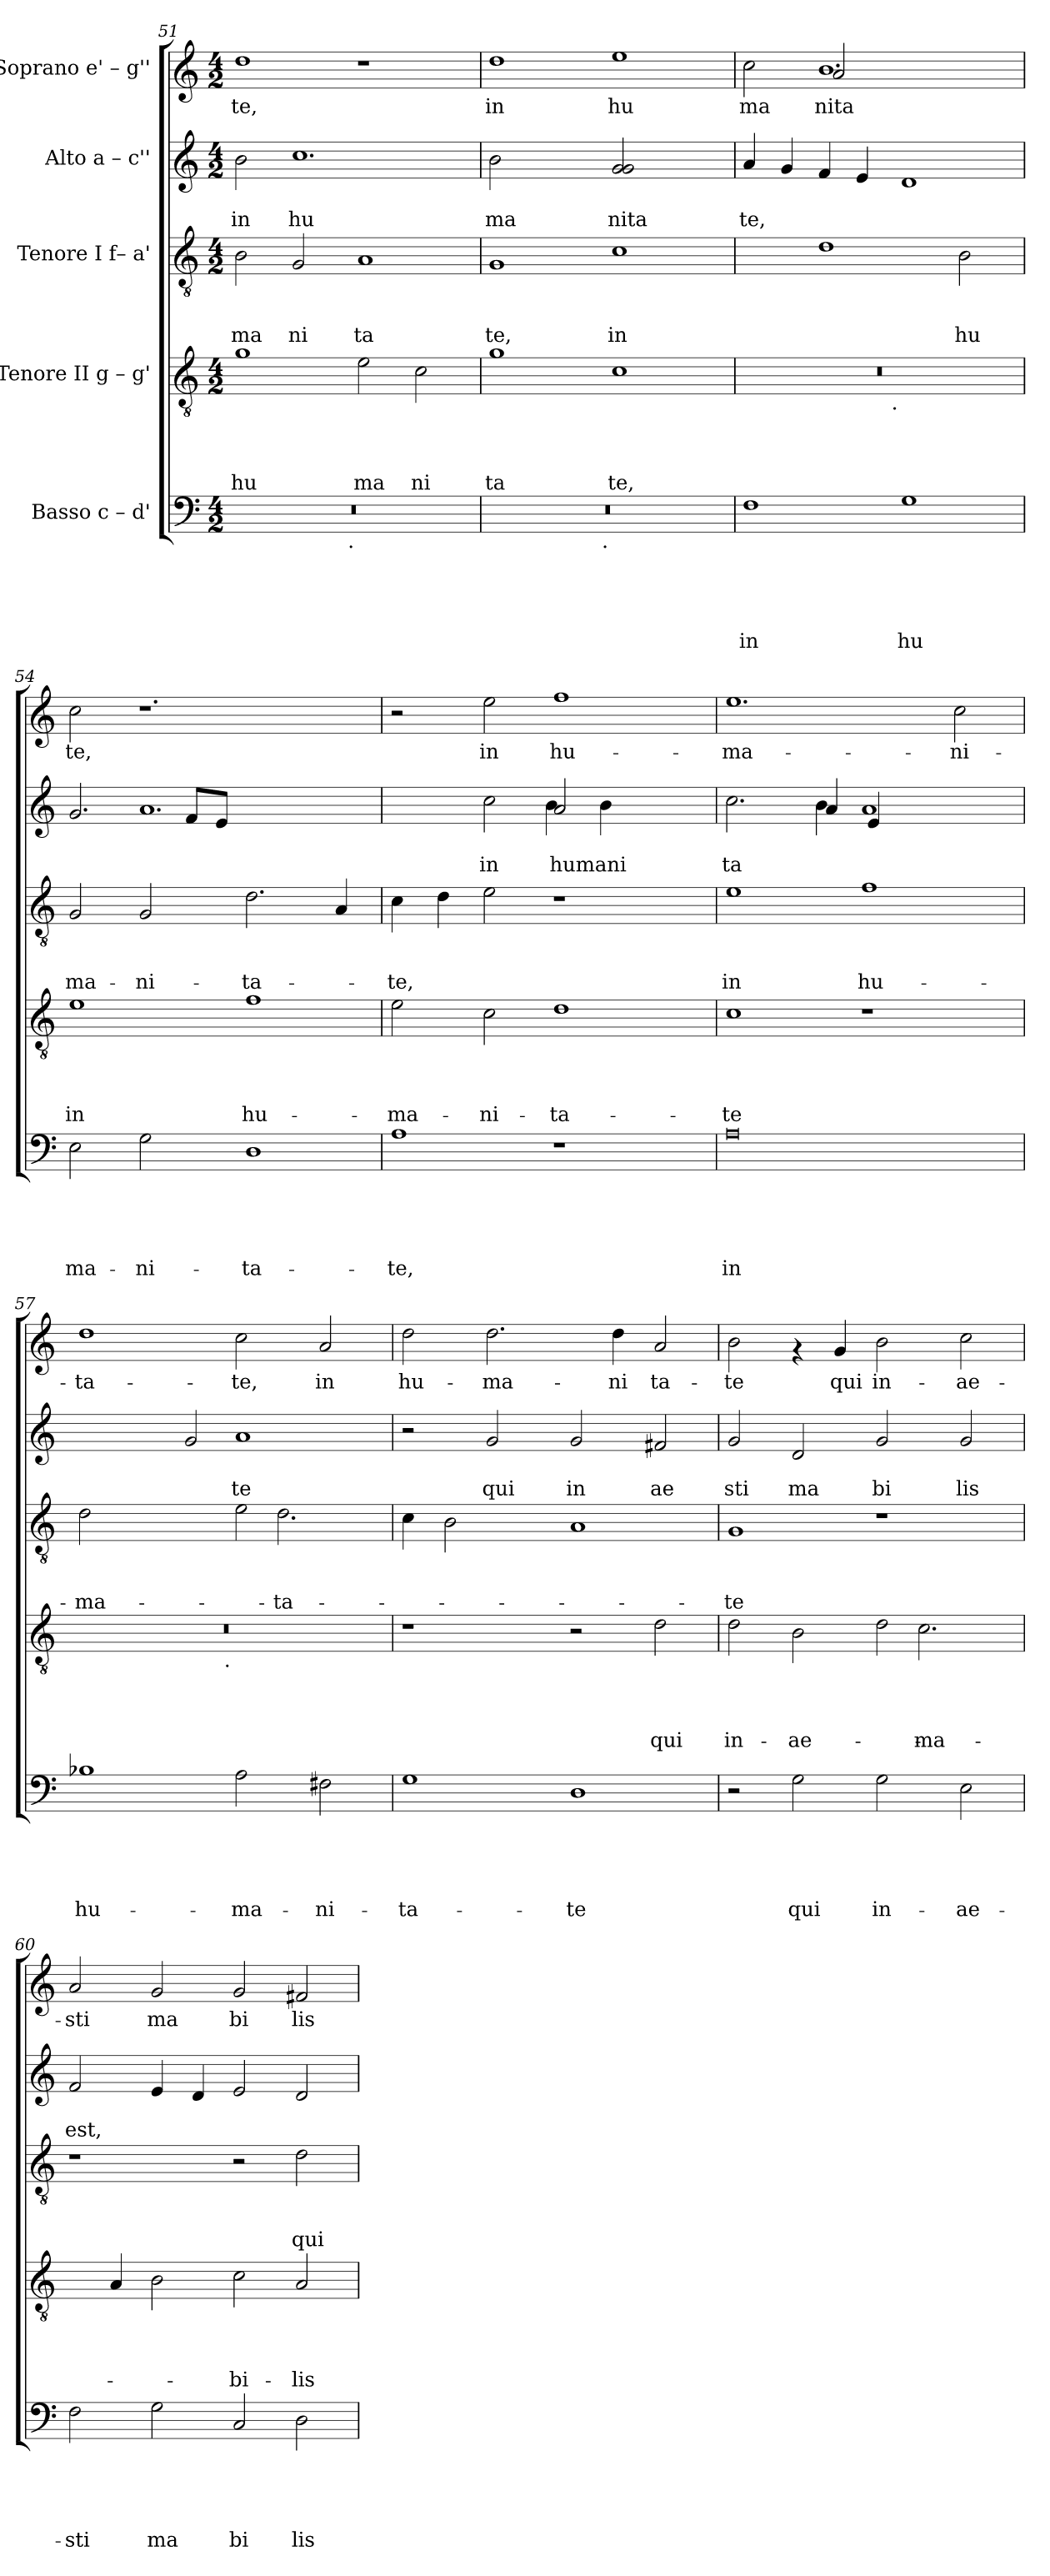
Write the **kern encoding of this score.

**kern	**text	**text	**text	**text	**text	**kern	**text	**text	**text	**text	**kern	**text	**text	**text	**kern	**text	**text	**kern	**text
*part5	*part5	*part5	*part5	*part5	*part5	*part4	*part4	*part4	*part4	*part4	*part3	*part3	*part3	*part3	*part2	*part2	*part2	*part1	*part1
*staff5	*staff5	*staff5	*staff5	*staff5	*staff5	*staff4	*staff4	*staff4	*staff4	*staff4	*staff3	*staff3	*staff3	*staff3	*staff2	*staff2	*staff2	*staff1	*staff1
*I"Basso c – d'	*	*	*	*	*	*I"Tenore II g – g'	*	*	*	*	*I"Tenore I f– a'	*	*	*	*I"Alto a – c''	*	*	*I"Soprano e' – g''	*
*clefF4	*	*	*	*	*	*clefGv2	*	*	*	*	*clefGv2	*	*	*	*clefG2	*	*	*clefG2	*
*k[]	*	*	*	*	*	*k[]	*	*	*	*	*k[]	*	*	*	*k[]	*	*	*k[]	*
*C:	*	*	*	*	*	*C:	*	*	*	*	*C:	*	*	*	*C:	*	*	*C:	*
*M4/2	*	*	*	*	*	*M4/2	*	*	*	*	*M4/2	*	*	*	*M4/2	*	*	*M4/2	*
=51	=51	=51	=51	=51	=51	=51	=51	=51	=51	=51	=51	=51	=51	=51	=51	=51	=51	=51	=51
!	!	!	!	!	!	!	!	!	!	!LO:LY:b	!	!	!	!LO:LY:b	!	!	!LO:LY:b	!	!LO:LY:b
*^	*	*	*	*	*	*	*	*	*	*	*	*	*	*	*	*	*	*	*
0r	2ryy	.	.	.	.	.	1g	.	.	.	hu	2B\	.	.	ma	2b\	.	in	1dd	te,
!	!	!	!	!	!	!	!	!	!	!	!	!	!	!	!LO:LY:b	!	!	!LO:LY:b	!	!
.	4...ryy	.	.	.	.	.	.	.	.	.	.	2G/	.	.	ni	1.cc	.	hu	.	.
!	!LO:TX:b:t=.	!	!	!	!	!	!	!	!	!	!	!	!	!	!	!	!	!	!	!
.	1ryy	.	.	.	.	.	.	.	.	.	.	.	.	.	.	.	.	.	.	.
!	!	!	!	!	!	!	!	!	!	!	!LO:LY:b	!	!	!	!LO:LY:b	!	!	!	!	!
.	.	.	.	.	.	.	2e\	.	.	.	ma	1A	.	.	ta	.	.	.	1r	.
!	!	!	!	!	!	!	!	!	!	!	!LO:LY:b	!	!	!	!	!	!	!	!	!
.	.	.	.	.	.	.	2c\	.	.	.	ni	.	.	.	.	.	.	.	.	.
.	32ryy	.	.	.	.	.	.	.	.	.	.	.	.	.	.	.	.	.	.	.
=52	=52	=52	=52	=52	=52	=52	=52	=52	=52	=52	=52	=52	=52	=52	=52	=52	=52	=52	=52	=52
!	!	!	!	!	!	!	!	!	!	!	!LO:LY:b	!	!	!	!LO:LY:b	!	!	!LO:LY:b	!	!LO:LY:b
0r	2ryy	.	.	.	.	.	1g	.	.	.	ta	1G	.	.	te,	2b\	.	ma	1dd	in
.	4...ryy	.	.	.	.	.	.	.	.	.	.	.	.	.	.	2ryy	.	.	.	.
!	!LO:TX:b:t=.	!	!	!	!	!	!	!	!	!	!	!	!	!	!	!	!	!	!	!
.	1ryy	.	.	.	.	.	.	.	.	.	.	.	.	.	.	.	.	.	.	.
!	!	!	!	!	!	!	!	!	!	!	!LO:LY:b	!	!	!	!LO:LY:b	!	!	!LO:LY:b	!	!LO:LY:b
.	.	.	.	.	.	.	1c	.	.	.	te,	1c	.	.	in	2g/ 2g/	.	nita	1ee	hu
.	.	.	.	.	.	.	.	.	.	.	.	.	.	.	.	2ryy	.	.	.	.
.	32ryy	.	.	.	.	.	.	.	.	.	.	.	.	.	.	.	.	.	.	.
=53	=53	=53	=53	=53	=53	=53	=53	=53	=53	=53	=53	=53	=53	=53	=53	=53	=53	=53	=53	=53
!	!	!	!	!	!	!LO:LY:b	!	!	!	!	!	!	!	!	!	!	!	!LO:LY:b	!	!LO:LY:b
*v	*v	*	*	*	*	*	*^	*	*	*	*	*	*	*	*	*	*	*	*^	*
1F	.	.	.	.	in	0r	2ryy	.	.	.	.	2ryy	.	.	.	4a/	.	te,	2cc\	2ryy	ma
.	.	.	.	.	.	.	.	.	.	.	.	.	.	.	.	4g/	.	.	.	.	.
!	!	!	!	!	!	!	!	!	!	!	!	!	!	!	!	!	!	!	!	!	!LO:LY:b
.	.	.	.	.	.	.	4...ryy	.	.	.	.	1d	.	.	.	4f/	.	.	1.b	2a/	nita
.	.	.	.	.	.	.	.	.	.	.	.	.	.	.	.	4e/	.	.	.	.	.
!	!	!	!	!	!	!	!LO:TX:b:t=.	!	!	!	!	!	!	!	!	!	!	!	!	!	!
.	.	.	.	.	.	.	1ryy	.	.	.	.	.	.	.	.	.	.	.	.	.	.
!	!	!	!	!	!LO:LY:b	!	!	!	!	!	!	!	!	!	!	!	!	!	!	!	!
1G	.	.	.	.	hu	.	.	.	.	.	.	.	.	.	.	1d	.	.	.	1ryy	.
!	!	!	!	!	!	!	!	!	!	!	!	!	!	!	!LO:LY:b	!	!	!	!	!	!
.	.	.	.	.	.	.	.	.	.	.	.	2B\	.	.	hu	.	.	.	.	.	.
.	.	.	.	.	.	.	32ryy	.	.	.	.	.	.	.	.	.	.	.	.	.	.
!!LO:PB:g=z
=54	=54	=54	=54	=54	=54	=54	=54	=54	=54	=54	=54	=54	=54	=54	=54	=54	=54	=54	=54	=54	=54
!	!	!	!	!	!LO:LY:b	!	!	!	!	!	!LO:LY:b	!	!	!	!LO:LY:b	!	!	!	!	!	!LO:LY:b
*	*	*	*	*	*	*v	*v	*	*	*	*	*	*	*	*	*^	*	*	*v	*v	*
2E\	.	.	.	.	ma-	1e	.	.	.	in	2G/	.	.	ma-	2.g/	2ryy	.	.	2cc\	te,
!	!	!	!	!	!LO:LY:b	!	!	!	!	!	!	!	!	!LO:LY:b	!	!	!	!	!	!
2G\	.	.	.	.	-ni-	.	.	.	.	.	2G/	.	.	-ni-	.	1.a	.	.	1.r	.
.	.	.	.	.	.	.	.	.	.	.	.	.	.	.	8f/L	.	.	.	.	.
.	.	.	.	.	.	.	.	.	.	.	.	.	.	.	8e/J	.	.	.	.	.
!	!	!	!	!	!LO:LY:b	!	!	!	!	!LO:LY:b	!	!	!	!LO:LY:b	!	!	!	!	!	!
1D	.	.	.	.	-ta-	1f	.	.	.	hu-	2.d\	.	.	-ta-	1ryy	.	.	.	.	.
.	.	.	.	.	.	.	.	.	.	.	4A/	.	.	.	.	.	.	.	.	.
=55	=55	=55	=55	=55	=55	=55	=55	=55	=55	=55	=55	=55	=55	=55	=55	=55	=55	=55	=55	=55
!	!	!	!	!	!LO:LY:b	!	!	!	!	!LO:LY:b	!	!	!	!LO:LY:b	!	!	!	!	!	!
1A	.	.	.	.	-te,	2e\	.	.	.	-ma-	4c\	.	.	-te,	2ryy	1ryy	.	.	2r	.
.	.	.	.	.	.	.	.	.	.	.	4d\	.	.	.	.	.	.	.	.	.
!	!	!	!	!	!	!	!	!	!	!LO:LY:b	!	!	!	!	!	!	!	!LO:LY:b	!	!LO:LY:b
.	.	.	.	.	.	2c\	.	.	.	-ni-	2e\	.	.	.	2cc\	.	.	in	2ee\	in
!	!	!	!	!	!	!	!	!	!	!LO:LY:b	!	!	!	!	!	!	!	!LO:LY:b	!	!LO:LY:b
1r	.	.	.	.	.	1d	.	.	.	-ta-	1r	.	.	.	2a/	4b\	.	humani	1ff	hu-
.	.	.	.	.	.	.	.	.	.	.	.	.	.	.	.	4b\	.	.	.	.
.	.	.	.	.	.	.	.	.	.	.	.	.	.	.	2ryy	2ryy	.	.	.	.
=56	=56	=56	=56	=56	=56	=56	=56	=56	=56	=56	=56	=56	=56	=56	=56	=56	=56	=56	=56	=56
!	!	!	!	!	!LO:LY:b	!	!	!	!	!LO:LY:b	!	!	!	!LO:LY:b	!	!	!	!LO:LY:b	!	!LO:LY:b
0A	.	.	.	.	in	1c	.	.	.	-te	1e	.	.	in	2.cc\	2.ryy	.	ta	1.ee	-ma-
.	.	.	.	.	.	.	.	.	.	.	.	.	.	.	4b\	4a/	.	.	.	.
!	!	!	!	!	!	!	!	!	!	!	!	!	!	!LO:LY:b	!	!	!	!	!	!
.	.	.	.	.	.	1r	.	.	.	.	1f	.	.	hu-	1a	4e/	.	.	.	.
.	.	.	.	.	.	.	.	.	.	.	.	.	.	.	.	2.ryy	.	.	.	.
!	!	!	!	!	!	!	!	!	!	!	!	!	!	!	!	!	!	!	!	!LO:LY:b
.	.	.	.	.	.	.	.	.	.	.	.	.	.	.	.	.	.	.	2cc\	-ni-
=57	=57	=57	=57	=57	=57	=57	=57	=57	=57	=57	=57	=57	=57	=57	=57	=57	=57	=57	=57	=57
!	!	!	!	!	!LO:LY:b	!	!	!	!	!	!	!	!	!LO:LY:b	!	!	!	!	!	!LO:LY:b
*	*	*	*	*	*	*^	*	*	*	*	*^	*	*	*	*	*	*	*	*	*
1B-X	.	.	.	.	hu-	0r	2ryy	.	.	.	.	2d\	1ryy	.	.	-ma-	2.ryy	1ryy	.	.	1dd	-ta-
.	.	.	.	.	.	.	4...ryy	.	.	.	.	2ryy	.	.	.	.	.	.	.	.	.	.
.	.	.	.	.	.	.	.	.	.	.	.	.	.	.	.	.	2g/	.	.	.	.	.
!	!	!	!	!	!	!	!LO:TX:b:t=.	!	!	!	!	!	!	!	!	!	!	!	!	!	!	!
.	.	.	.	.	.	.	1ryy	.	.	.	.	.	.	.	.	.	.	.	.	.	.	.
!	!	!	!	!	!LO:LY:b	!	!	!	!	!	!	!	!	!	!	!	!	!	!	!LO:LY:b	!	!LO:LY:b
2A\	.	.	.	.	-ma-	.	.	.	.	.	.	2e\	4ryy	.	.	.	.	1a	.	te	2cc\	-te,
!	!	!	!	!	!	!	!	!	!	!	!	!	!	!	!	!LO:LY:b	!	!	!	!	!	!
.	.	.	.	.	.	.	.	.	.	.	.	.	2.d\	.	.	-ta-	2.ryy	.	.	.	.	.
!	!	!	!	!	!LO:LY:b	!	!	!	!	!	!	!	!	!	!	!	!	!	!	!	!	!LO:LY:b
2F#X\	.	.	.	.	-ni-	.	.	.	.	.	.	2ryy	.	.	.	.	.	.	.	.	2a/	in
.	.	.	.	.	.	.	32ryy	.	.	.	.	.	.	.	.	.	.	.	.	.	.	.
=58	=58	=58	=58	=58	=58	=58	=58	=58	=58	=58	=58	=58	=58	=58	=58	=58	=58	=58	=58	=58	=58	=58
!	!	!	!	!	!LO:LY:b	!	!	!	!	!	!	!	!	!	!	!	!	!	!	!	!	!LO:LY:b
*	*	*	*	*	*	*v	*v	*	*	*	*	*	*	*	*	*	*v	*v	*	*	*	*
*	*	*	*	*	*	*	*	*	*	*	*v	*v	*	*	*	*	*	*	*	*
1G	.	.	.	.	-ta-	1r	.	.	.	.	4c\	.	.	.	2r	.	.	2dd\	hu-
.	.	.	.	.	.	.	.	.	.	.	2B\	.	.	.	.	.	.	.	.
!	!	!	!	!	!	!	!	!	!	!	!	!	!	!	!	!	!LO:LY:b	!	!LO:LY:b
.	.	.	.	.	.	.	.	.	.	.	.	.	.	.	2g/	.	qui	2.dd\	-ma-
.	.	.	.	.	.	.	.	.	.	.	4ryy	.	.	.	.	.	.	.	.
!	!	!	!	!	!LO:LY:b	!	!	!	!	!	!	!	!	!	!	!	!LO:LY:b	!	!
1D	.	.	.	.	-te	2r	.	.	.	.	1A	.	.	.	2g/	.	in	.	.
!	!	!	!	!	!	!	!	!	!	!	!	!	!	!	!	!	!	!	!LO:LY:b
.	.	.	.	.	.	.	.	.	.	.	.	.	.	.	.	.	.	4dd\	-ni
!	!	!	!	!	!	!	!	!	!	!LO:LY:b	!	!	!	!	!	!	!LO:LY:b	!	!LO:LY:b
.	.	.	.	.	.	2d\	.	.	.	qui	.	.	.	.	2f#X/	.	ae	2a/	ta-
=59	=59	=59	=59	=59	=59	=59	=59	=59	=59	=59	=59	=59	=59	=59	=59	=59	=59	=59	=59
!	!	!	!	!	!	!	!	!	!	!LO:LY:b	!	!	!	!LO:LY:b	!	!	!LO:LY:b	!	!LO:LY:b
*	*	*	*	*	*	*^	*	*	*	*	*	*	*	*	*	*	*	*	*
2r	.	.	.	.	.	2d\	1ryy	.	.	.	in-	1G	.	.	-te	2g/	.	sti	2b\	-te
!	!	!	!	!	!LO:LY:b	!	!	!	!	!	!LO:LY:b	!	!	!	!	!	!	!LO:LY:b	!	!
2G\	.	.	.	.	qui	2B\	.	.	.	.	-ae-	.	.	.	.	2d/	.	ma	4rf	.
!	!	!	!	!	!	!	!	!	!	!	!	!	!	!	!	!	!	!	!	!LO:LY:b
.	.	.	.	.	.	.	.	.	.	.	.	.	.	.	.	.	.	.	4g/	qui
!	!	!	!	!	!LO:LY:b	!	!	!	!	!	!	!	!	!	!	!	!	!LO:LY:b	!	!LO:LY:b
2G\	.	.	.	.	in-	2d\	4ryy	.	.	.	.	1r	.	.	.	2g/	.	bi	2b\	in-
!	!	!	!	!	!	!	!	!	!	!	!LO:LY:b	!	!	!	!	!	!	!	!	!
.	.	.	.	.	.	.	2.c\	.	.	.	-ma-	.	.	.	.	.	.	.	.	.
!	!	!	!	!	!LO:LY:b	!	!	!	!	!	!	!	!	!	!	!	!	!LO:LY:b	!	!LO:LY:b
2E\	.	.	.	.	-ae-	2ryy	.	.	.	.	.	.	.	.	.	2g/	.	lis	2cc\	-ae-
*	*	*	*	*	*	*v	*v	*	*	*	*	*	*	*	*	*	*	*	*	*
!!LO:PB:g=z
=60	=60	=60	=60	=60	=60	=60	=60	=60	=60	=60	=60	=60	=60	=60	=60	=60	=60	=60	=60
!	!	!	!	!	!LO:LY:b	!	!	!	!	!	!	!	!	!	!	!	!LO:LY:b	!	!LO:LY:b
2F\	.	.	.	.	-sti	4ryy	.	.	.	.	1r	.	.	.	2f/	.	est,	2a/	-sti
.	.	.	.	.	.	4A/	.	.	.	.	.	.	.	.	.	.	.	.	.
!	!	!	!	!	!LO:LY:b	!	!	!	!	!	!	!	!	!	!	!	!	!	!LO:LY:b
2G\	.	.	.	.	ma	2B\	.	.	.	.	.	.	.	.	4e/	.	.	2g/	ma
.	.	.	.	.	.	.	.	.	.	.	.	.	.	.	4d/	.	.	.	.
!	!	!	!	!	!LO:LY:b	!	!	!	!	!LO:LY:b	!	!	!	!	!	!	!	!	!LO:LY:b
2C/	.	.	.	.	bi	2c\	.	.	.	-bi-	2r	.	.	.	2e/	.	.	2g/	bi
!	!	!	!	!	!LO:LY:b	!	!	!	!	!LO:LY:b	!	!	!	!LO:LY:b	!	!	!	!	!LO:LY:b
2D\	.	.	.	.	lis	2A/	.	.	.	-lis	2d\	.	.	qui	2d/	.	.	2f#X/	lis
=	=	=	=	=	=	=	=	=	=	=	=	=	=	=	=	=	=	=	=
*-	*-	*-	*-	*-	*-	*-	*-	*-	*-	*-	*-	*-	*-	*-	*-	*-	*-	*-	*-
